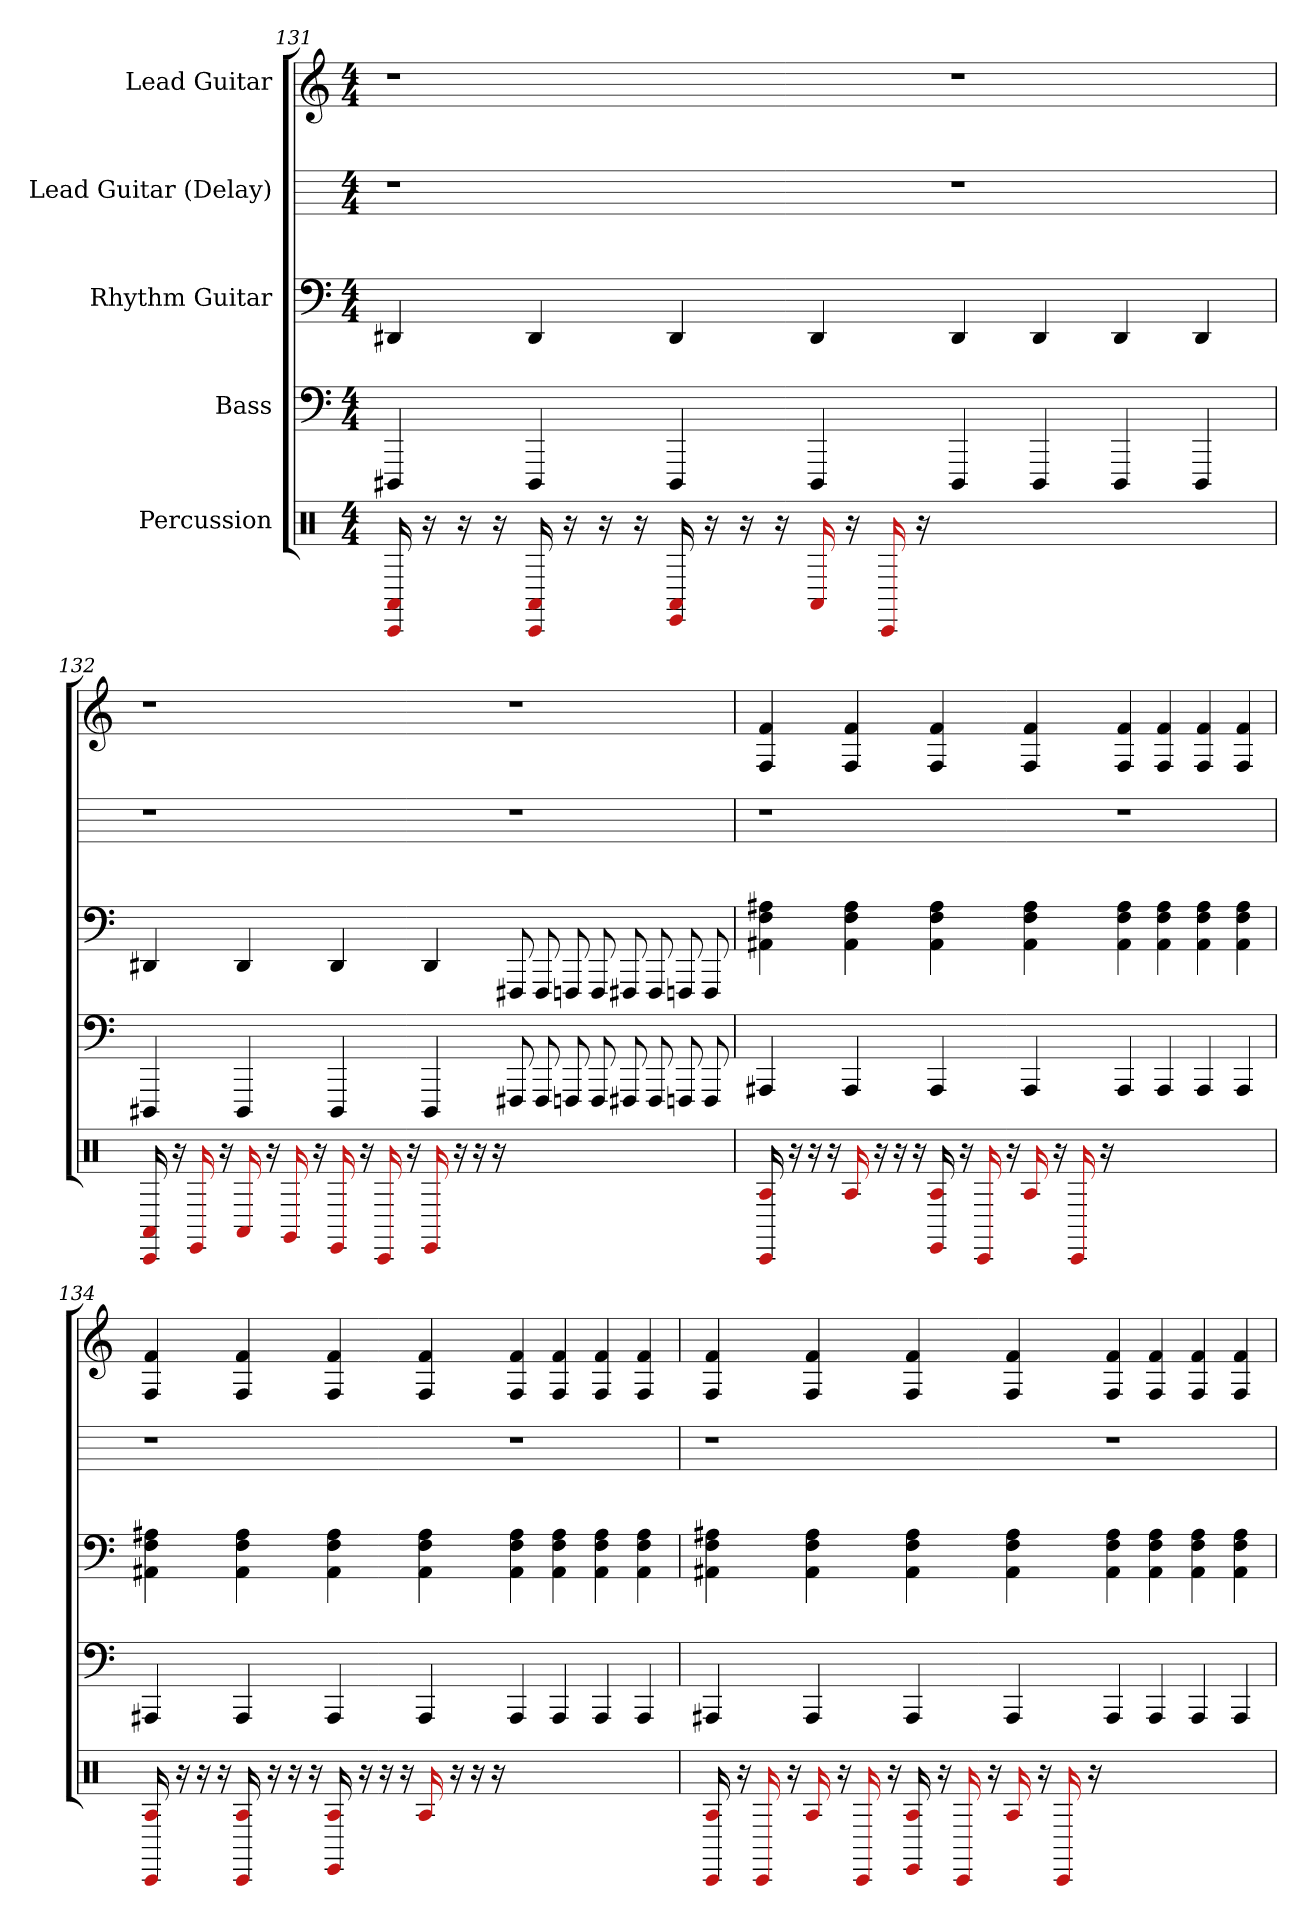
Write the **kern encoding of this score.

**kern	**kern	**kern	**kern	**kern
*part5	*part4	*part3	*part2	*part1
*staff5	*staff4	*staff3	*staff2	*staff1
*I"Percussion	*I"Bass	*I"Rhythm Guitar	*I"Lead Guitar (Delay)	*I"Lead Guitar
*clefX	*	*	*	*
*k[]	*k[]	*k[]	*k[]	*k[]
*M4/4	*M4/4	*M4/4	*M4/4	*M4/4
=131	=131	=131	=131	=131
16AA# 16CC	4DDD#	4DD#	1r	1r
16r	.	.	.	.
16r	.	.	.	.
16r	.	.	.	.
16AA# 16CC	4DDD#	4DD#	.	.
16r	.	.	.	.
16r	.	.	.	.
16r	.	.	.	.
16AA# 16EE	4DDD#	4DD#	.	.
16r	.	.	.	.
16r	.	.	.	.
16r	.	.	.	.
16AA#	4DDD#	4DD#	.	.
16r	.	.	.	.
16CC	.	.	.	.
16r	.	.	.	.
1ryy	4DDD#	4DD#	1r	1r
.	4DDD#	4DD#	.	.
.	4DDD#	4DD#	.	.
.	4DDD#	4DD#	.	.
=132	=132	=132	=132	=132
16AA# 16CC	4DDD#	4DD#	1r	1r
16r	.	.	.	.
16EE	.	.	.	.
16r	.	.	.	.
16AA	4DDD#	4DD#	.	.
16r	.	.	.	.
16GG	.	.	.	.
16r	.	.	.	.
16EE	4DDD#	4DD#	.	.
16r	.	.	.	.
16CC	.	.	.	.
16r	.	.	.	.
16EE	4DDD#	4DD#	.	.
16r	.	.	.	.
16r	.	.	.	.
16r	.	.	.	.
1ryy	8FFF#	8FFF#	1r	1r
.	8FFF#	8FFF#	.	.
.	8FFF	8FFF	.	.
.	8FFF	8FFF	.	.
.	8FFF#	8FFF#	.	.
.	8FFF#	8FFF#	.	.
.	8FFF	8FFF	.	.
.	8FFF	8FFF	.	.
=133	=133	=133	=133	=133
16A 16CC	4AAA#	4A# 4F 4AA#	1r	4f 4F
16r	.	.	.	.
16r	.	.	.	.
16r	.	.	.	.
16A	4AAA#	4A# 4F 4AA#	.	4f 4F
16r	.	.	.	.
16r	.	.	.	.
16r	.	.	.	.
16A 16EE	4AAA#	4A# 4F 4AA#	.	4f 4F
16r	.	.	.	.
16CC	.	.	.	.
16r	.	.	.	.
16A	4AAA#	4A# 4F 4AA#	.	4f 4F
16r	.	.	.	.
16CC	.	.	.	.
16r	.	.	.	.
1ryy	4AAA#	4A# 4F 4AA#	1r	4f 4F
.	4AAA#	4A# 4F 4AA#	.	4f 4F
.	4AAA#	4A# 4F 4AA#	.	4f 4F
.	4AAA#	4A# 4F 4AA#	.	4f 4F
=134	=134	=134	=134	=134
16A 16CC	4AAA#	4A# 4F 4AA#	1r	4f 4F
16r	.	.	.	.
16r	.	.	.	.
16r	.	.	.	.
16A 16CC	4AAA#	4A# 4F 4AA#	.	4f 4F
16r	.	.	.	.
16r	.	.	.	.
16r	.	.	.	.
16A 16EE	4AAA#	4A# 4F 4AA#	.	4f 4F
16r	.	.	.	.
16r	.	.	.	.
16r	.	.	.	.
16A	4AAA#	4A# 4F 4AA#	.	4f 4F
16r	.	.	.	.
16r	.	.	.	.
16r	.	.	.	.
1ryy	4AAA#	4A# 4F 4AA#	1r	4f 4F
.	4AAA#	4A# 4F 4AA#	.	4f 4F
.	4AAA#	4A# 4F 4AA#	.	4f 4F
.	4AAA#	4A# 4F 4AA#	.	4f 4F
=135	=135	=135	=135	=135
16A 16CC	4AAA#	4A# 4F 4AA#	1r	4f 4F
16r	.	.	.	.
16CC	.	.	.	.
16r	.	.	.	.
16A	4AAA#	4A# 4F 4AA#	.	4f 4F
16r	.	.	.	.
16CC	.	.	.	.
16r	.	.	.	.
16A 16EE	4AAA#	4A# 4F 4AA#	.	4f 4F
16r	.	.	.	.
16CC	.	.	.	.
16r	.	.	.	.
16A	4AAA#	4A# 4F 4AA#	.	4f 4F
16r	.	.	.	.
16CC	.	.	.	.
16r	.	.	.	.
1ryy	4AAA#	4A# 4F 4AA#	1r	4f 4F
.	4AAA#	4A# 4F 4AA#	.	4f 4F
.	4AAA#	4A# 4F 4AA#	.	4f 4F
.	4AAA#	4A# 4F 4AA#	.	4f 4F
=	=	=	=	=
*-	*-	*-	*-	*-
